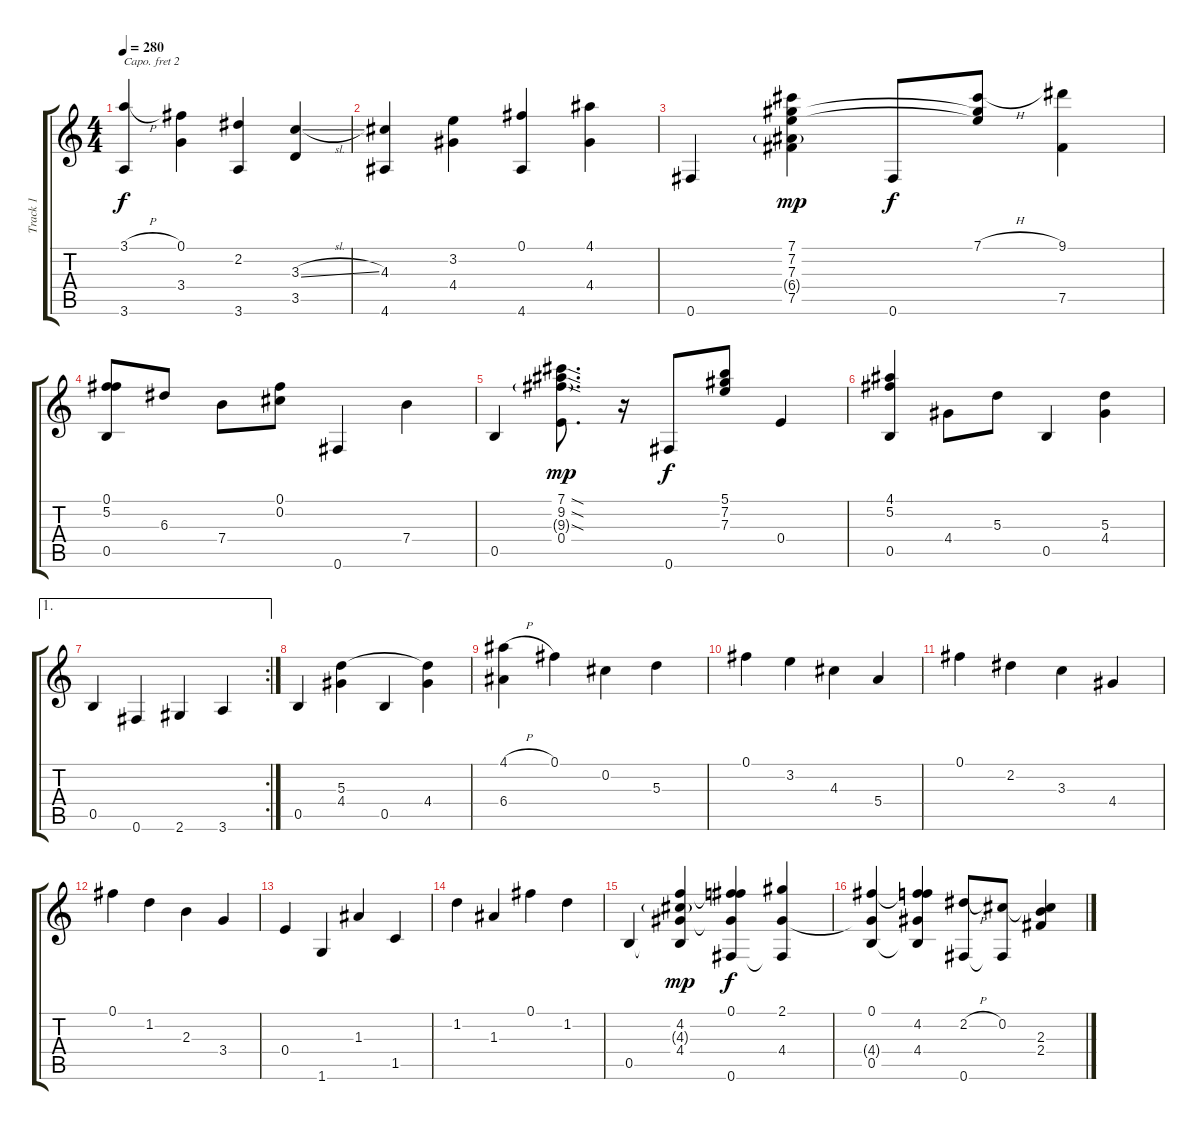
\track ("Track 1" "Track 1") {instrument acousticguitarsteel}
\staff {score tabs}
\capo 2
\tuning (E4 B3 G3 D3 A2 E2) {hide}
\ts (4 4)
\tempo 280
\clef g2
\ks c
(3.1{h} 3.6).4{dy f} (0.1 3.4).4 (2.2 3.6).4 (3.3{sl} 3.5).4 |
(4.3 4.6).4 (3.2 4.4).4 (0.1 4.6).4 (4.1 4.4).4 |
0.6.4 (7.1 7.2 7.3 6.4{g} 7.5).4{dy mp} 0.6.8{dy f} (7.1{h} 7.2{t} 7.3{t}).8 (9.1 7.5).4 |
(0.1 5.2 0.5).8 6.3.8 7.4.8 (0.1 0.2).8 0.6.4 7.4.4 |
0.5.4 (7.1{sod} 9.2{sod} 9.3{sod g} 0.4).8{d dy mp} r.16 0.6.8{dy f} (5.1 7.2 7.3).8 0.4.4 |
(4.1 5.2 0.5).4 4.4.8 5.3.8 0.5.4 (5.3 4.4).4 |
\ae 1
\rc 2
0.5.4 0.6.4 2.6.4 3.6.4 |
0.5.4 (5.3 4.4).4 0.5.4 (5.3{t} 4.4).4 |
(4.1{h} 6.4).4 0.1.4 0.2.4 5.3.4 |
0.1.4 3.2.4 4.3.4 5.4.4 |
0.1.4 2.2.4 3.3.4 4.4.4 |
0.1.4 1.2.4 2.3.4 3.4.4 |
0.4.4 1.6.4 1.3.4 1.5.4 |
1.2.4 1.3.4 0.1.4 1.2.4 |
0.5.4 (4.2 4.3{g} 4.4 0.5{t}).4{dy mp} (0.1 4.2{t} 4.4{t} 0.6).4{dy f} (2.1 4.4 0.6{t}).4 |
(0.1 4.4{t} 0.5).4 (0.1{t} 4.2 4.4 0.5{t}).4 (2.2{h} 0.6).8 (0.2 0.6{t}).8 (0.2{t} 2.3 2.4).4
